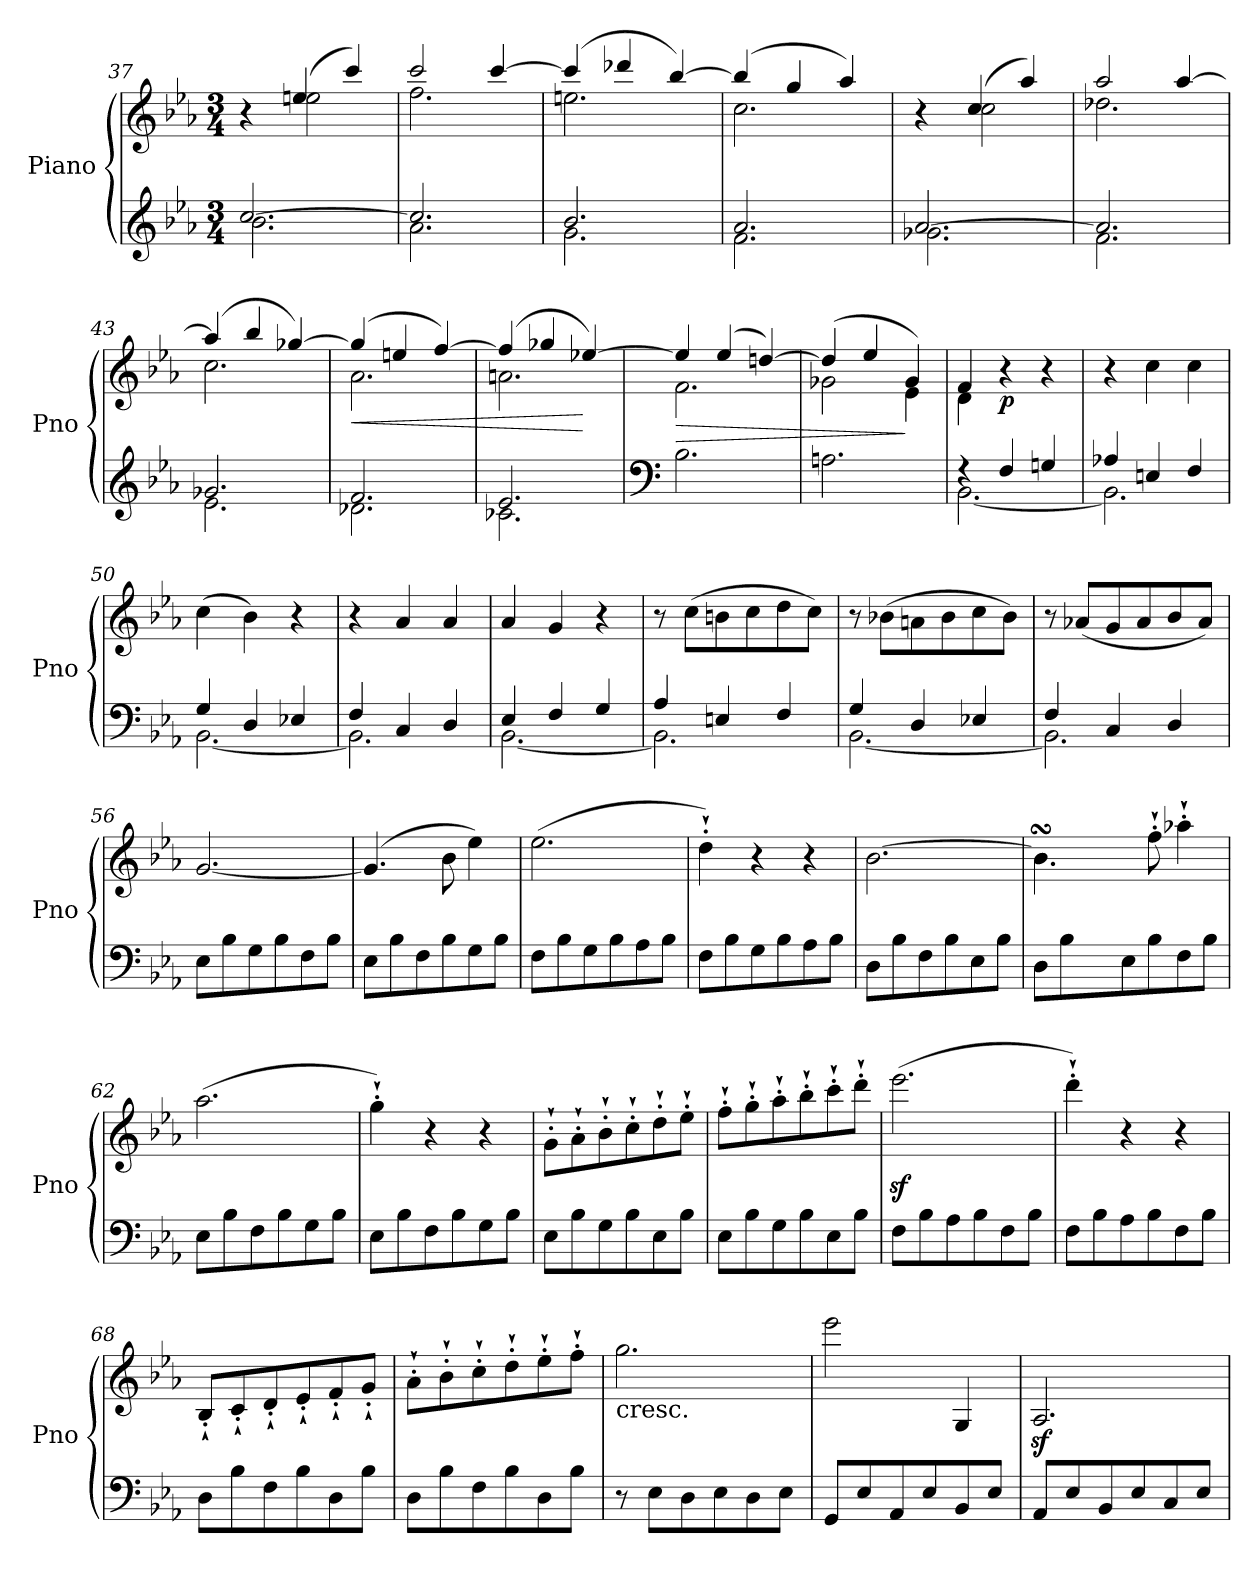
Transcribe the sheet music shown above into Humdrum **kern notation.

**kern	**kern	**dynam
*part1	*part1	*part1
*staff2	*staff1	*staff1/2
*I"Piano	*	*
*I'Pno	*	*
*clefG2	*clefG2	*
*k[b-e-a-]	*k[b-e-a-]	*
*E-:	*E-:	*
*M3/4	*M3/4	*
=37	=37	=37
*^	*^	*
[2.cc/	2.b-\	4r	4ryy	.
.	.	(>4een/	2ee\	.
.	.	4ccc/)	.	.
=38	=38	=38	=38	=38
2.cc/]	2.a-\	2ccc/	2.ff\	.
.	.	[4ccc/	.	.
=39	=39	=39	=39	=39
2.b-/	2.g\	(>4ccc/]	2.een\	.
.	.	4ddd-X/	.	.
.	.	[4bb-/)	.	.
=40	=40	=40	=40	=40
2.a-/	2.f\	(>4bb-/]	2.cc\	.
.	.	4gg/	.	.
.	.	4aa-/)	.	.
=41	=41	=41	=41	=41
[2.a-/	2.g-X\	4r	4ryy	.
.	.	(>4cc/	2cc\	.
.	.	4aa-/)	.	.
!!LO:PB:g=z	!!
=42	=42	=42	=42	=42
2.a-/]	2.f\	2aa-/	2.dd-X\	.
.	.	[4aa-/	.	.
=43	=43	=43	=43	=43
2.g-X/	2.e-\	(>4aa-/]	2.cc\	.
.	.	4bb-/	.	.
.	.	[4gg-X/)	.	.
=44	=44	=44	=44	=44
!	!	!	!	!LO:HP:b
2.f/	2.d-X\	(>4gg-/]	2.a-\	<
.	.	4een/	.	.
.	.	[4ff/)	.	.
=45	=45	=45	=45	=45
2.e-/	2.c-X\	(>4ff/]	2.an\	.
.	.	4gg-X/	.	.
.	.	[4ee-X/)	.	[
*v	*v	*	*	*
=46	=46	=46	=46
*clefF4	*	*	*
!	!	!	!LO:HP:b
2.B-\	4ee-/]	2.f\	>
.	(>4ee-/	.	.
.	[4ddn/)	.	.
=47	=47	=47	=47
2.An\	(>4dd/]	2g-X\	.
.	4ee-/	.	.
.	4g-/)	4e-\	]
=48	=48	=48	=48
*^	*	*	*
4rF	[2.BB-\	4f/	4d\	.
!	!	!	!	!LO:DY:b
4F/	.	4r	2ryy	p
4Gn/	.	4r	.	.
*	*	*v	*v	*
=49	=49	=49	=49
4A-X/	2.BB-\]	4r	.
4En/	.	4cc\	.
4F/	.	4cc\	.
=50	=50	=50	=50
4G/	[2.BB-\	(>4cc\	.
4D/	.	4b-\)	.
4E-X/	.	4r	.
=51	=51	=51	=51
4F/	2.BB-\]	4r	.
4C/	.	4a-/	.
4D/	.	4a-/	.
!!LO:LB:g=z
=52	=52	=52	=52
4E-/	[2.BB-\	4a-/	.
4F/	.	4g/	.
4G/	.	4r	.
=53	=53	=53	=53
4A-/	2.BB-\]	8r	.
.	.	(>8cc\L	.
4En/	.	8bn\	.
.	.	8cc\	.
4F/	.	8dd\	.
.	.	8cc\J)	.
=54	=54	=54	=54
4G/	[2.BB-\	8r	.
.	.	(>8b-X\L	.
4D/	.	8an\	.
.	.	8b-\	.
4E-X/	.	8cc\	.
.	.	8b-\J)	.
=55	=55	=55	=55
4F/	2.BB-\]	8r	.
.	.	(<8a-X/L	.
4C/	.	8g/	.
.	.	8a-/	.
4D/	.	8b-/	.
.	.	8a-/J)	.
*v	*v	*	*
=56	=56	=56
8E-\L	[2.g/	.
8B-\	.	.
8G\	.	.
8B-\	.	.
8F\	.	.
8B-\J	.	.
=57	=57	=57
8E-\L	(>4.g/]	.
8B-\	.	.
8F\	.	.
8B-\	8b-\	.
8G\	4ee-\)	.
8B-\J	.	.
=58	=58	=58
8F\L	(>2.ee-\	.
8B-\	.	.
8G\	.	.
8B-\	.	.
8A-\	.	.
8B-\J	.	.
!!LO:LB:g=z
=59	=59	=59
8F\L	4dd'`\)	.
8B-\	.	.
8G\	4r	.
8B-\	.	.
8A-\	4r	.
8B-\J	.	.
=60	=60	=60
8D\L	[2.b-\	.
8B-\	.	.
8F\	.	.
8B-\	.	.
8E-\	.	.
8B-\J	.	.
=61	=61	=61
*	*^	*
8D\L	4.b-sSSS\]	8ryy	.
*	*	*Xtuplet	*
8B-\	.	24ccLLyy	.
.	.	24b-yy	.
.	.	24anJJyy	.
8E-\	.	8b-yy	.
8B-\	8ff'`\	4.ryy	.
8F\	4aa-X'`\	.	.
8B-\J	.	.	.
*	*v	*v	*
=62	=62	=62
8E-\L	(>2.aa-\	.
8B-\	.	.
8F\	.	.
8B-\	.	.
8G\	.	.
8B-\J	.	.
=63	=63	=63
8E-\L	4gg'`\)	.
8B-\	.	.
8F\	4r	.
8B-\	.	.
8G\	4r	.
8B-\J	.	.
=64	=64	=64
8E-\L	8g'`\L	.
8B-\	8a-'`\	.
8G\	8b-'`\	.
8B-\	8cc'`\	.
8E-\	8dd'`\	.
8B-\J	8ee-'`\J	.
!!LO:LB:g=z
=65	=65	=65
8E-\L	8ff'`\L	.
8B-\	8gg'`\	.
8G\	8aa-'`\	.
8B-\	8bb-'`\	.
8E-\	8ccc'`\	.
8B-\J	8ddd'`\J	.
=66	=66	=66
8F\L	(>2.eee-z<\	.
8B-\	.	.
8A-\	.	.
8B-\	.	.
8F\	.	.
8B-\J	.	.
=67	=67	=67
8F\L	4ddd'`\)	.
8B-\	.	.
8A-\	4r	.
8B-\	.	.
8F\	4r	.
8B-\J	.	.
=68	=68	=68
8D\L	8B-'`/L	.
8B-\	8c'`/	.
8F\	8d'`/	.
8B-\	8e-'`/	.
8D\	8f'`/	.
8B-\J	8g'`/J	.
=69	=69	=69
8D\L	8a-'`\L	.
8B-\	8b-'`\	.
8F\	8cc'`\	.
8B-\	8dd'`\	.
8D\	8ee-'`\	.
8B-\J	8ff'`\J	.
=70	=70	=70
!	!LO:TX:b:t=cresc.	!
8r	2.gg\	.
8E-\L	.	.
8D\	.	.
8E-\	.	.
8D\	.	.
8E-\J	.	.
=71	=71	=71
8GG/L	2eee-\	.
8E-/	.	.
8AA-/	.	.
8E-/	.	.
8BB-/	4G/	.
8E-/J	.	.
!!LO:LB:g=z
=72	=72	=72
8AA-/L	2.A-z>/	.
8E-/	.	.
8BB-/	.	.
8E-/	.	.
8C/	.	.
8E-/J	.	.
=	=	=
*-	*-	*-
